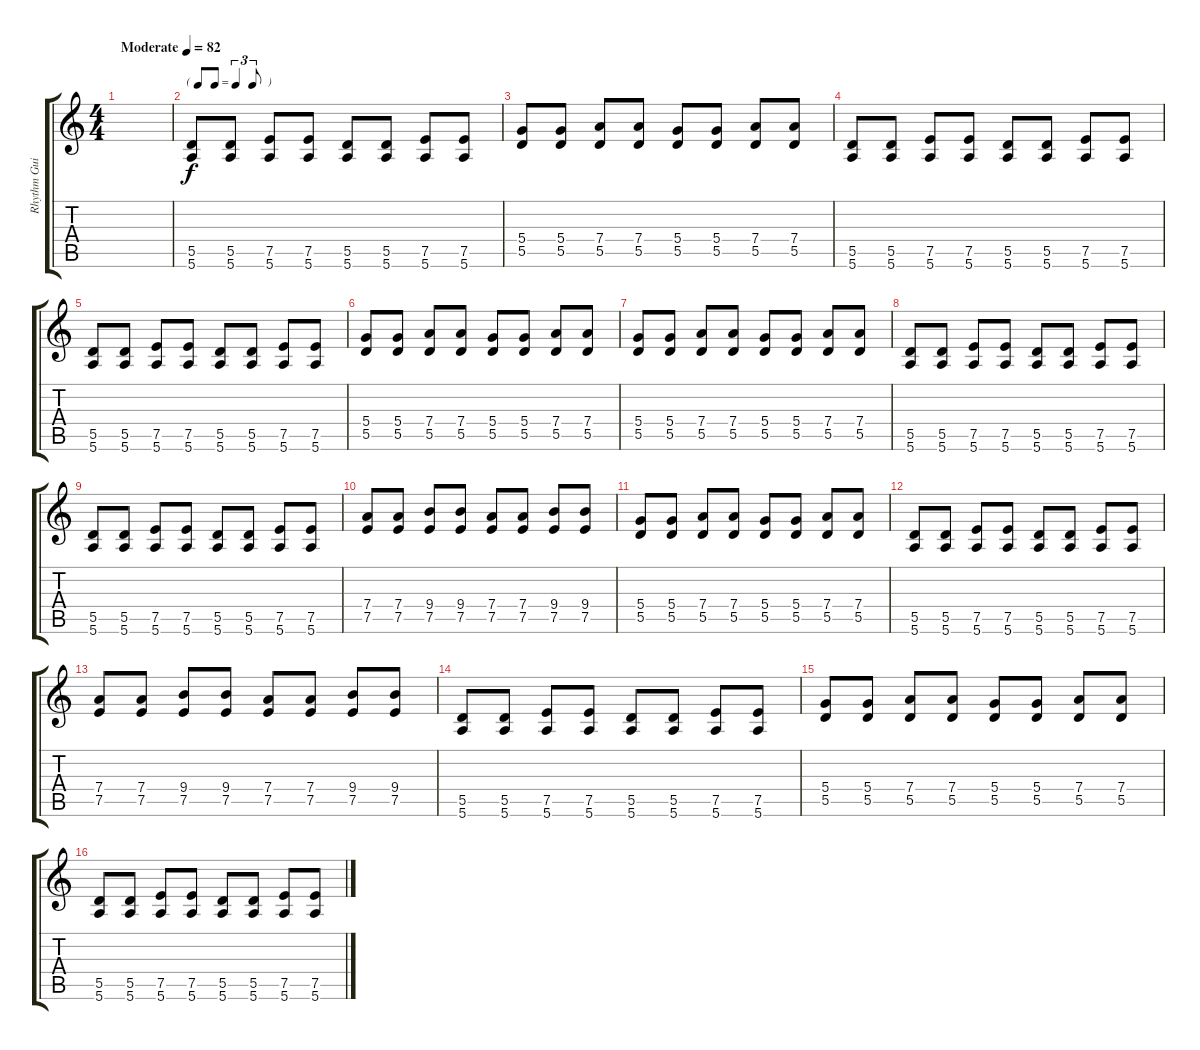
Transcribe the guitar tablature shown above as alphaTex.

\track ("Rhythm Guitar" "Rhythm Gui") {instrument electricguitarclean}
\staff {score tabs}
\tuning (E4 B3 G3 D3 A2 E2) {hide}
\ts (4 4)
\tempo (82 "Moderate")
\clef g2
\ks c
|
\tf triplet8th
(5.5 5.6).8 (5.5 5.6).8 (7.5 5.6).8 (7.5 5.6).8 (5.5 5.6).8 (5.5 5.6).8 (7.5 5.6).8 (7.5 5.6).8 |
(5.4 5.5).8 (5.4 5.5).8 (7.4 5.5).8 (7.4 5.5).8 (5.4 5.5).8 (5.4 5.5).8 (7.4 5.5).8 (7.4 5.5).8 |
(5.5 5.6).8 (5.5 5.6).8 (7.5 5.6).8 (7.5 5.6).8 (5.5 5.6).8 (5.5 5.6).8 (7.5 5.6).8 (7.5 5.6).8 |
(5.5 5.6).8 (5.5 5.6).8 (7.5 5.6).8 (7.5 5.6).8 (5.5 5.6).8 (5.5 5.6).8 (7.5 5.6).8 (7.5 5.6).8 |
(5.4 5.5).8 (5.4 5.5).8 (7.4 5.5).8 (7.4 5.5).8 (5.4 5.5).8 (5.4 5.5).8 (7.4 5.5).8 (7.4 5.5).8 |
(5.4 5.5).8 (5.4 5.5).8 (7.4 5.5).8 (7.4 5.5).8 (5.4 5.5).8 (5.4 5.5).8 (7.4 5.5).8 (7.4 5.5).8 |
(5.5 5.6).8 (5.5 5.6).8 (7.5 5.6).8 (7.5 5.6).8 (5.5 5.6).8 (5.5 5.6).8 (7.5 5.6).8 (7.5 5.6).8 |
(5.5 5.6).8 (5.5 5.6).8 (7.5 5.6).8 (7.5 5.6).8 (5.5 5.6).8 (5.5 5.6).8 (7.5 5.6).8 (7.5 5.6).8 |
(7.4 7.5).8 (7.4 7.5).8 (9.4 7.5).8 (9.4 7.5).8 (7.4 7.5).8 (7.4 7.5).8 (9.4 7.5).8 (9.4 7.5).8 |
(5.4 5.5).8 (5.4 5.5).8 (7.4 5.5).8 (7.4 5.5).8 (5.4 5.5).8 (5.4 5.5).8 (7.4 5.5).8 (7.4 5.5).8 |
(5.5 5.6).8 (5.5 5.6).8 (7.5 5.6).8 (7.5 5.6).8 (5.5 5.6).8 (5.5 5.6).8 (7.5 5.6).8 (7.5 5.6).8 |
(7.4 7.5).8 (7.4 7.5).8 (9.4 7.5).8 (9.4 7.5).8 (7.4 7.5).8 (7.4 7.5).8 (9.4 7.5).8 (9.4 7.5).8 |
(5.5 5.6).8 (5.5 5.6).8 (7.5 5.6).8 (7.5 5.6).8 (5.5 5.6).8 (5.5 5.6).8 (7.5 5.6).8 (7.5 5.6).8 |
(5.4 5.5).8 (5.4 5.5).8 (7.4 5.5).8 (7.4 5.5).8 (5.4 5.5).8 (5.4 5.5).8 (7.4 5.5).8 (7.4 5.5).8 |
(5.5 5.6).8 (5.5 5.6).8 (7.5 5.6).8 (7.5 5.6).8 (5.5 5.6).8 (5.5 5.6).8 (7.5 5.6).8 (7.5 5.6).8
